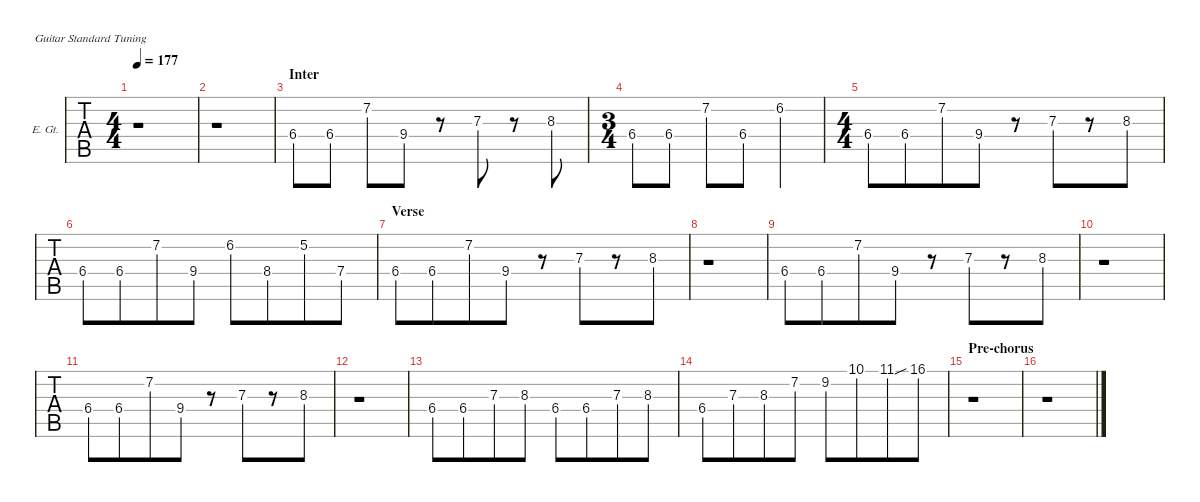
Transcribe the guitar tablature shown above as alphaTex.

\defaultSystemsLayout 4
\hideDynamics
\bracketExtendMode nobrackets
\firstSystemTrackNameOrientation horizontal
\track ("Ele. Guitar" "E. Gt.") {defaultSystemsLayout 4 instrument overdrivenguitar}
\staff {tabs}
\tuning (E4 B3 G3 D3 A2 E2)
\ts (4 4)
\tempo 177
\clef g2
\scale
0.230566
\ks g#minor
r.1{dy f} |
\scale
0.230566 r.1 |
\section ("" "Inter")
\scale
0.308302 6.4{acc #}.8 6.4{acc #}.8 7.2{acc #}.8 9.4{acc forcenatural}.8 r.8 7.3{acc forcenatural}.8 r.8 8.3{acc #}.8 |
\ts (3 4)
\beaming (8 2 2 2)
\scale
0.230566 6.4{acc #}.8 6.4{acc #}.8 7.2{acc #}.8 6.4{acc #}.8 6.2{acc forcenatural}.4 |
\ts (4 4)
\beaming (8 4 4)
\scale
0.230565 6.4{acc #}.8 6.4{acc #}.8 7.2{acc #}.8 9.4{acc forcenatural}.8 r.8 7.3{acc forcenatural}.8 r.8 8.3{acc #}.8 |
\scale
0.230567 6.4{acc #}.8 6.4{acc #}.8 7.2{acc #}.8 9.4{acc forcenatural}.8 6.2{acc forcenatural}.8 8.4{acc #}.8 5.2{acc forcenatural}.8 7.4{acc forcenatural}.8 |
\section ("" "Verse")
\scale
0.308303 6.4{acc #}.8 6.4{acc #}.8 7.2{acc #}.8 9.4{acc forcenatural}.8 r.8 7.3{acc forcenatural}.8 r.8 8.3{acc #}.8 |
\scale
0.230566 r.1 |
\scale
0.230566 6.4{acc #}.8 6.4{acc #}.8 7.2{acc #}.8 9.4{acc forcenatural}.8 r.8 7.3{acc forcenatural}.8 r.8 8.3{acc #}.8 |
\scale
0.230565 r.1 |
\scale
0.308303 6.4{acc #}.8 6.4{acc #}.8 7.2{acc #}.8 9.4{acc forcenatural}.8 r.8 7.3{acc forcenatural}.8 r.8 8.3{acc #}.8 |
\scale
0.230566 r.1 |
\scale
0.230566 6.4{acc #}.8 6.4{acc #}.8 7.3{acc forcenatural}.8 8.3{acc #}.8 6.4{acc #}.8 6.4{acc #}.8 7.3{acc forcenatural}.8 8.3{acc #}.8 |
\scale
0.230566 6.4{acc #}.8 7.3{acc forcenatural}.8 8.3{acc #}.8 7.2{acc #}.8 9.2{acc #}.8 10.1{acc forcenatural}.8 11.1{acc #}.8 16.1{sib acc #}.8 |
\section ("" "Pre-chorus")
\scale
0.308303 r.1 |
\scale
0.230566 r.1
